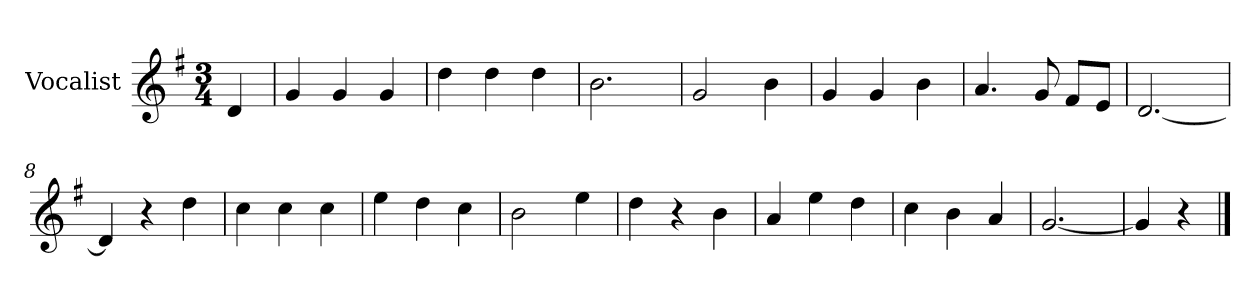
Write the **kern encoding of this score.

**kern
*part1
*staff1
*I"Vocalist
*k[f#]
*G:
*M3/4
=
4d
=1
4g
4g
4g
=2
4dd
4dd
4dd
=3
2.b
=4
2g
4b
=5
4g
4g
4b
=6
4.a
8g
8f#L
8eJ
=7
[2.d
=8
4d]
4r
4dd
=9
4cc
4cc
4cc
=10
4ee
4dd
4cc
=11
2b
4ee
=12
4dd
4r
4b
=13
4a
4ee
4dd
=14
4cc
4b
4a
=15
[2.g
=16
4g]
4r
==
*-
